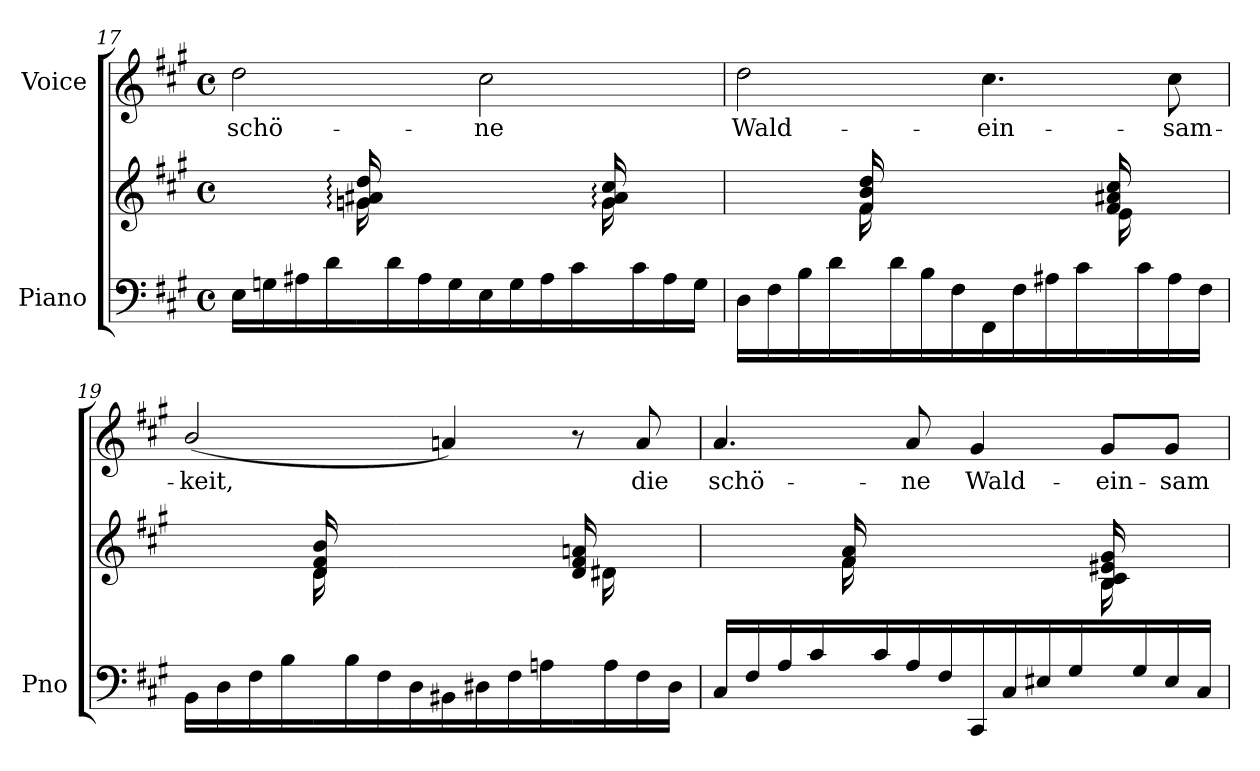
**kern	**kern	**kern	**text
*part2	*part2	*part1	*part1
*staff3	*staff2	*staff1	*staff1
*I"Piano	*	*I"Voice	*
*I'Pno	*	*	*
*clefF4	*clefG2	*clefG2	*
*k[f#c#g#]	*k[f#c#g#]	*k[f#c#g#]	*
*M4/4	*M4/4	*M4/4	*
*met(c)	*met(c)	*met(c)	*
=17	=17	=17	=17
*	*^	*	*
!	!	!	!	!LO:LY:b
16E\LL	4ryy	4ryy	2dd\	schö-
16Gn\	.	.	.	.
16A#X\	.	.	.	.
16d\JJ	.	.	.	.
16ryy	16gn/: 16a#X/: 16dd/:	(16gn\LL	.	.
16d/	16ryy	4..ryy	.	.
16A#/	8ryy	.	.	.
16G/JJ)	.	.	.	.
!	!	!	!	!LO:LY:b
16E\LL	4ryy	.	2cc#\	-ne
16G\	.	.	.	.
16A#\	.	.	.	.
16c#\JJ	.	.	.	.
16ryy	16g/: 16a#/: 16cc#/:	(16g\LL	.	.
16c#/	16ryy	8.ryy	.	.
16A#/	8ryy	.	.	.
16G/JJ)	.	.	.	.
=18	=18	=18	=18	=18
!	!	!	!	!LO:LY:b
16D\LL	4ryy	4ryy	2dd\	Wald-
16F#\	.	.	.	.
16B\	.	.	.	.
16d\JJ	.	.	.	.
16ryy	16f#/ 16b/ 16dd/	(16f#\LL	.	.
16d/	16ryy	4..ryy	.	.
16B/	8ryy	.	.	.
16F#/JJ)	.	.	.	.
!	!	!	!	!LO:LY:b
16FF#\LL	4ryy	.	4.cc#\	-ein-
16F#\	.	.	.	.
16A#X\	.	.	.	.
16c#\JJ	.	.	.	.
16ryy	16f#/ 16a#X/ 16cc#/	(16e\LL	.	.
16c#/	16ryy	8.ryy	.	.
!	!	!	!	!LO:LY:b
16A#/	8ryy	.	8cc#\	-sam-
16F#/JJ)	.	.	.	.
!!LO:LB:g=z
=19	=19	=19	=19	=19
!	!	!	!	!LO:LY:b
16BB\LL	4ryy	4ryy	(2b/	-keit,
16D\	.	.	.	.
16F#\	.	.	.	.
16B\JJ	.	.	.	.
16ryy	16d/ 16f#/ 16b/	(16d\LL	.	.
16B/	16ryy	4..ryy	.	.
16F#/	8ryy	.	.	.
16D/JJ)	.	.	.	.
16BB#X\LL	4ryy	.	4an/)	.
16D#X\	.	.	.	.
16F#\	.	.	.	.
16An\JJ	.	.	.	.
16ryy	16d/ 16f#/ 16an/	(16d#X\LL	8r	.
16A/	16ryy	8.ryy	.	.
!	!	!	!	!LO:LY:b
16F#/	8ryy	.	8a/	die
16D#/JJ)	.	.	.	.
=20	=20	=20	=20	=20
*^	*	*	*	*
!	!	!	!	!	!LO:LY:b
16C#\LL	2rGGyy	4ryy	4ryy	4.a/	schö-
16F#\	.	.	.	.	.
16A\	.	.	.	.	.
16c#\JJ	.	.	.	.	.
16ryy	.	16f#/ 16a/	(16f#\LL	.	.
16c#/	.	16ryy	4..ryy	.	.
!	!	!	!	!	!LO:LY:b
16A/	.	8ryy	.	8a/	-ne
16F#/JJ)	.	.	.	.	.
!	!	!	!	!	!LO:LY:b
16CC#/LL	2rGGyy	4ryy	.	4g#/	Wald-
16C#/	.	.	.	.	.
16E#X/	.	.	.	.	.
16G#/JJ	.	.	.	.	.
!	!	!	!	!	!LO:LY:b
16ryy	.	16B/ 16c#/ 16e#X/ 16g#/	(16B\LL	8g#/L	-ein-
16G#/	.	16ryy	8.ryy	.	.
!	!	!	!	!	!LO:LY:b
16E#/	.	8ryy	.	8g#/J	-sam-
16C#/JJ)	.	.	.	.	.
*v	*v	*	*	*	*
*	*v	*v	*	*
=	=	=	=
*-	*-	*-	*-
